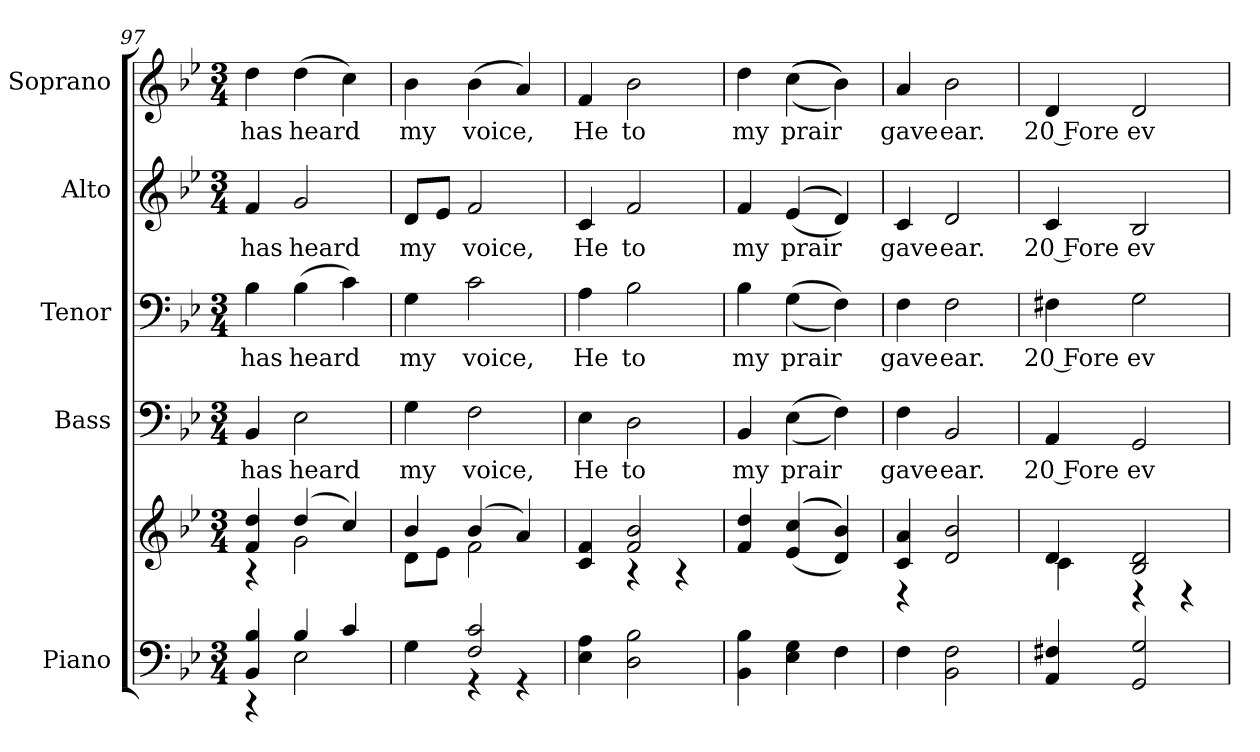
**kern	**kern	**kern	**text	**kern	**text	**kern	**text	**kern	**text
*part5	*part5	*part4	*part4	*part3	*part3	*part2	*part2	*part1	*part1
*staff6	*staff5	*staff4	*staff4	*staff3	*staff3	*staff2	*staff2	*staff1	*staff1
*I"Piano	*	*I"Bass	*	*I"Tenor	*	*I"Alto	*	*I"Soprano	*
*I'Pno.	*	*I'B.	*	*I'T.	*	*I'A.	*	*I'S.	*
*clefF4	*clefG2	*clefF4	*	*clefF4	*	*clefG2	*	*clefG2	*
*k[b-e-]	*k[b-e-]	*k[b-e-]	*	*k[b-e-]	*	*k[b-e-]	*	*k[b-e-]	*
*B-:	*B-:	*B-:	*	*B-:	*	*B-:	*	*B-:	*
*M3/4	*M3/4	*M3/4	*	*M3/4	*	*M3/4	*	*M3/4	*
=97	=97	=97	=97	=97	=97	=97	=97	=97	=97
*^	*^	*	*	*	*	*	*	*	*
!	!	!	!	!	!LO:LY:b:color=#000000	!	!	!	!	!	!
!	!	!	!	!	!	!	!LO:LY:b:color=#000000	!	!	!	!
!	!	!	!	!	!	!	!	!	!LO:LY:b:color=#000000	!	!
!	!	!	!	!	!	!	!	!	!	!	!LO:LY:b:color=#000000
4BB-i/ 4B-i	4r	4fi/ 4ddi	4r	4BB-i/	has	4B-i\	has	4fi/	has	4ddi\	has
!	!	!	!	!	!LO:LY:b:color=#000000	!	!	!	!	!	!
!	!	!	!	!	!	!	!LO:LY:b:color=#000000	!	!	!	!
!	!	!	!	!	!	!	!	!	!LO:LY:b:color=#000000	!	!
!	!	!	!	!	!	!	!	!	!	!	!LO:LY:b:color=#000000
4B-i/	2E-i\	(4ddi/	2gi\	2E-i\	heard	(4B-i\	heard	2gi/	heard	(4ddi\	heard
4ci/	.	4cci/)	.	.	.	4ci\)	.	.	.	4cci\)	.
=98	=98	=98	=98	=98	=98	=98	=98	=98	=98	=98	=98
!	!	!	!	!	!LO:LY:b:color=#000000	!	!	!	!	!	!
!	!	!	!	!	!	!	!LO:LY:b:color=#000000	!	!	!	!
!	!	!	!	!	!	!	!	!	!LO:LY:b:color=#000000	!	!
!	!	!	!	!	!	!	!	!	!	!	!LO:LY:b:color=#000000
4Gi\	4ryy	4b-i/	8di\L	4Gi\	my	4Gi\	my	8di/L	my	4b-i\	my
.	.	.	8e-i\J	.	.	.	.	8e-i/J	.	.	.
!	!	!	!	!	!LO:LY:b:color=#000000	!	!	!	!	!	!
!	!	!	!	!	!	!	!LO:LY:b:color=#000000	!	!	!	!
!	!	!	!	!	!	!	!	!	!LO:LY:b:color=#000000	!	!
!	!	!	!	!	!	!	!	!	!	!	!LO:LY:b:color=#000000
2Fi/ 2ci	4r	(4b-i/	2fi\	2Fi\	voice,	2ci\	voice,	2fi/	voice,	(4b-i\	voice,
.	4r	4ai/)	.	.	.	.	.	.	.	4ai/)	.
*v	*v	*	*	*	*	*	*	*	*	*	*
!!LO:PB:g=z
=99	=99	=99	=99	=99	=99	=99	=99	=99	=99	=99
*^	*	*	*	*	*	*	*	*	*	*
!	!	!	!	!	!LO:LY:b:color=#000000	!	!	!	!	!	!
*v	*v	*	*	*	*	*	*	*	*	*	*
*^	*	*	*	*	*	*	*	*	*	*
!	!	!	!	!	!	!	!LO:LY:b:color=#000000	!	!	!	!
*v	*v	*	*	*	*	*	*	*	*	*	*
*^	*	*	*	*	*	*	*	*	*	*
!	!	!	!	!	!	!	!	!	!LO:LY:b:color=#000000	!	!
*v	*v	*	*	*	*	*	*	*	*	*	*
*^	*	*	*	*	*	*	*	*	*	*
!	!	!	!	!	!	!	!	!	!	!	!LO:LY:b:color=#000000
*v	*v	*	*	*	*	*	*	*	*	*	*
4E-i\ 4Ai	4ci/ 4fi	4ryy	4E-i\	He	4Ai\	He	4ci/	He	4fi/	He
!	!	!	!	!LO:LY:b:color=#000000	!	!	!	!	!	!
!	!	!	!	!	!	!LO:LY:b:color=#000000	!	!	!	!
!	!	!	!	!	!	!	!	!LO:LY:b:color=#000000	!	!
!	!	!	!	!	!	!	!	!	!	!LO:LY:b:color=#000000
2Di\ 2B-i	2fi/ 2b-i	4r	2Di\	to	2B-i\	to	2fi/	to	2b-i\	to
.	.	4r	.	.	.	.	.	.	.	.
*	*v	*v	*	*	*	*	*	*	*	*
=100	=100	=100	=100	=100	=100	=100	=100	=100	=100
*	*^	*	*	*	*	*	*	*	*
!	!	!	!	!LO:LY:b:color=#000000	!	!	!	!	!	!
*	*v	*v	*	*	*	*	*	*	*	*
*	*^	*	*	*	*	*	*	*	*
!	!	!	!	!	!	!LO:LY:b:color=#000000	!	!	!	!
*	*v	*v	*	*	*	*	*	*	*	*
*	*^	*	*	*	*	*	*	*	*
!	!	!	!	!	!	!	!	!LO:LY:b:color=#000000	!	!
*	*v	*v	*	*	*	*	*	*	*	*
*	*^	*	*	*	*	*	*	*	*
!	!	!	!	!	!	!	!	!	!	!LO:LY:b:color=#000000
*	*v	*v	*	*	*	*	*	*	*	*
4BB-i\ 4B-i	4fi/ 4ddi	4BB-i/	my	4B-i\	my	4fi/	my	4ddi\	my
!	!	!	!LO:LY:b:color=#000000	!	!	!	!	!	!
!	!	!	!	!	!LO:LY:b:color=#000000	!	!	!	!
!	!	!	!	!	!	!	!LO:LY:b:color=#000000	!	!
!	!	!	!	!	!	!	!	!	!LO:LY:b:color=#000000
4E-i\ 4Gi	(((4e-i/ 4cci	((4E-i\	prair	((4Gi\	prair	(((4e-i/	prair	(((4cci\	prair
4Fi\	4di/ 4b-i)))	4Fi\))	.	4Fi\))	.	4di/)))	.	4b-i\)))	.
=101	=101	=101	=101	=101	=101	=101	=101	=101	=101
*	*^	*	*	*	*	*	*	*	*
!	!	!	!	!LO:LY:b:color=#000000	!	!	!	!	!	!
!	!	!	!	!	!	!LO:LY:b:color=#000000	!	!	!	!
!	!	!	!	!	!	!	!	!LO:LY:b:color=#000000	!	!
!	!	!	!	!	!	!	!	!	!	!LO:LY:b:color=#000000
4Fi\	4ci/ 4ai	4r	4Fi\	gave	4Fi\	gave	4ci/	gave	4ai/	gave
!	!	!	!	!LO:LY:b:color=#000000	!	!	!	!	!	!
!	!	!	!	!	!	!LO:LY:b:color=#000000	!	!	!	!
!	!	!	!	!	!	!	!	!LO:LY:b:color=#000000	!	!
!	!	!	!	!	!	!	!	!	!	!LO:LY:b:color=#000000
2BB-i\ 2Fi	2di/ 2b-i	2ryy	2BB-i/	ear.	2Fi\	ear.	2di/	ear.	2b-i\	ear.
=102	=102	=102	=102	=102	=102	=102	=102	=102	=102	=102
!	!	!	!	!LO:LY:b:color=#000000	!	!	!	!	!	!
!	!	!	!	!	!	!LO:LY:b:color=#000000	!	!	!	!
!	!	!	!	!	!	!	!	!LO:LY:b:color=#000000	!	!
!	!	!	!	!	!	!	!	!	!	!LO:LY:b:color=#000000
4AAi/ 4F#Xi	4di/	4ci\	4AAi/	20 Fore	4F#Xi\	20 Fore	4ci/	20 Fore	4di/	20 Fore
!	!	!	!	!LO:LY:b:color=#000000	!	!	!	!	!	!
!	!	!	!	!	!	!LO:LY:b:color=#000000	!	!	!	!
!	!	!	!	!	!	!	!	!LO:LY:b:color=#000000	!	!
!	!	!	!	!	!	!	!	!	!	!LO:LY:b:color=#000000
2GGi/ 2Gi	2B-i/ 2di	4r	2GGi/	ev-	2Gi\	ev-	2B-i/	ev-	2di/	ev-
.	.	4r	.	.	.	.	.	.	.	.
*	*v	*v	*	*	*	*	*	*	*	*
=	=	=	=	=	=	=	=	=	=
*-	*-	*-	*-	*-	*-	*-	*-	*-	*-
